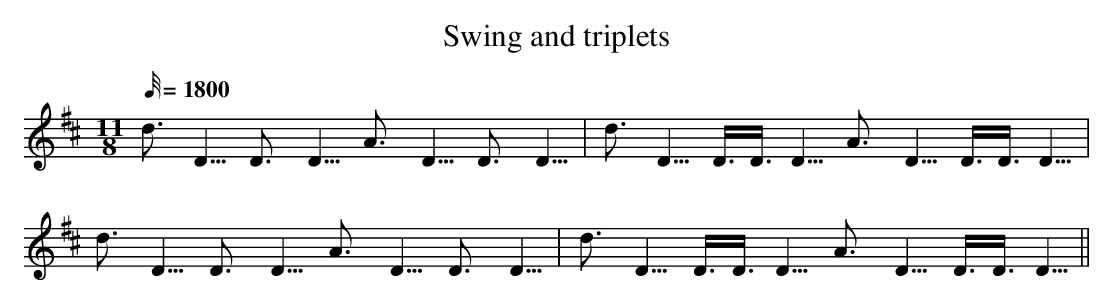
X:1
T:Swing and triplets
M:11/8
L:1/32
Q:1800
K:D
d6 D5 D6 D5 A6 D5 D6 D5 | d6 D5 D3D3D5 A6 D5 D3D3D5 |
d6 D5 D6 D5 A6 D5 D6 D5 | d6 D5 D3D3D5 A6 D5 D3D3D5 ||
